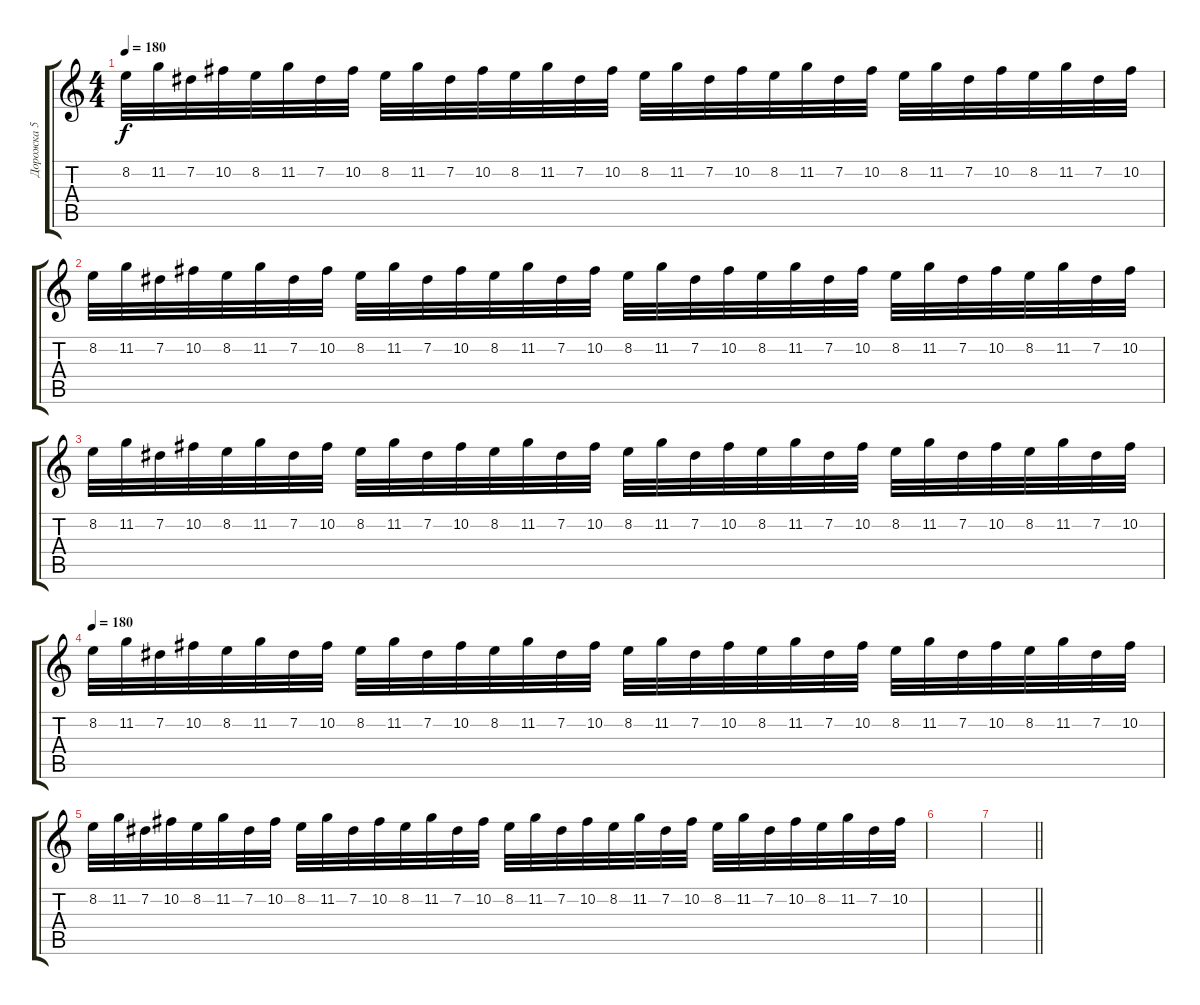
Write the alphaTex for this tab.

\track ("Дорожка 5" "Дорожка 5") {instrument distortionguitar}
\staff {score tabs}
\tuning (Db4 Ab3 E3 B2 Gb2 B1) {hide}
\ts (4 4)
\tempo 180
\clef g2
\ks c
8.2.32{dy f} 11.2.32 7.2.32 10.2.32 8.2.32 11.2.32 7.2.32 10.2.32 8.2.32 11.2.32 7.2.32 10.2.32 8.2.32 11.2.32 7.2.32 10.2.32 8.2.32 11.2.32 7.2.32 10.2.32 8.2.32 11.2.32 7.2.32 10.2.32 8.2.32 11.2.32 7.2.32 10.2.32 8.2.32 11.2.32 7.2.32 10.2.32 |
8.2.32{volume 0} 11.2.32 7.2.32 10.2.32 8.2.32 11.2.32 7.2.32 10.2.32 8.2.32 11.2.32 7.2.32 10.2.32 8.2.32 11.2.32 7.2.32 10.2.32 8.2.32 11.2.32 7.2.32 10.2.32 8.2.32 11.2.32 7.2.32 10.2.32 8.2.32 11.2.32 7.2.32 10.2.32 8.2.32 11.2.32 7.2.32 10.2.32 |
8.2.32 11.2.32 7.2.32 10.2.32 8.2.32 11.2.32 7.2.32 10.2.32 8.2.32 11.2.32 7.2.32 10.2.32 8.2.32 11.2.32 7.2.32 10.2.32 8.2.32 11.2.32 7.2.32 10.2.32 8.2.32 11.2.32 7.2.32 10.2.32 8.2.32 11.2.32 7.2.32 10.2.32 8.2.32 11.2.32 7.2.32 10.2.32 |
\tempo 180
8.2.32 11.2.32 7.2.32 10.2.32 8.2.32 11.2.32 7.2.32 10.2.32 8.2.32 11.2.32 7.2.32 10.2.32 8.2.32 11.2.32 7.2.32 10.2.32 8.2.32 11.2.32 7.2.32 10.2.32 8.2.32 11.2.32 7.2.32 10.2.32 8.2.32 11.2.32 7.2.32 10.2.32 8.2.32 11.2.32 7.2.32 10.2.32 |
8.2.32 11.2.32 7.2.32 10.2.32 8.2.32 11.2.32 7.2.32 10.2.32 8.2.32 11.2.32 7.2.32 10.2.32 8.2.32 11.2.32 7.2.32 10.2.32 8.2.32 11.2.32 7.2.32 10.2.32 8.2.32 11.2.32 7.2.32 10.2.32 8.2.32 11.2.32 7.2.32 10.2.32 8.2.32 11.2.32 7.2.32 10.2.32 |
|
\barLineRight lightlight
